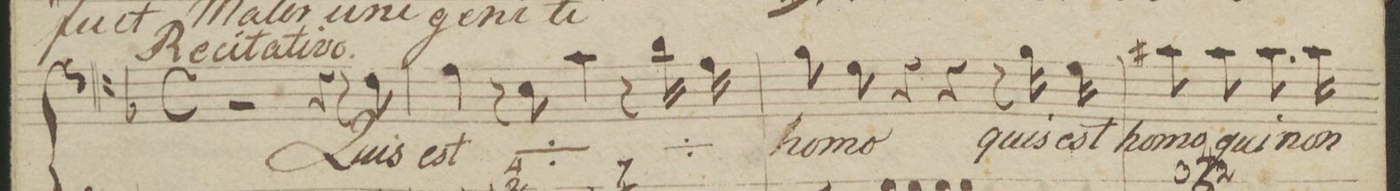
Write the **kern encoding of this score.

**kern	**text
*I"Bas.	*
*clefF4	*
*k[b-]	*
*met(c)	*
*M4/4	*
2r	.
4r	.
8r	.
*8\right	*
8F\	Quis
=2	=2
*4\right	*
4A\	est
8r	.
*	*ij
8E\	Quis
4c\	est
8r	.
*16\right	*
16d\	Quis
16A\	est
=3	=3
*	*Xij
8B-\	ho-
8G\	-mo
4r	.
4r	.
8r	.
16B-\	quis
16G\	est
=4	=4
8c#X\	ho-
8c#\	-mo
8.c#\	qui
16c#\	non
*-	*-
